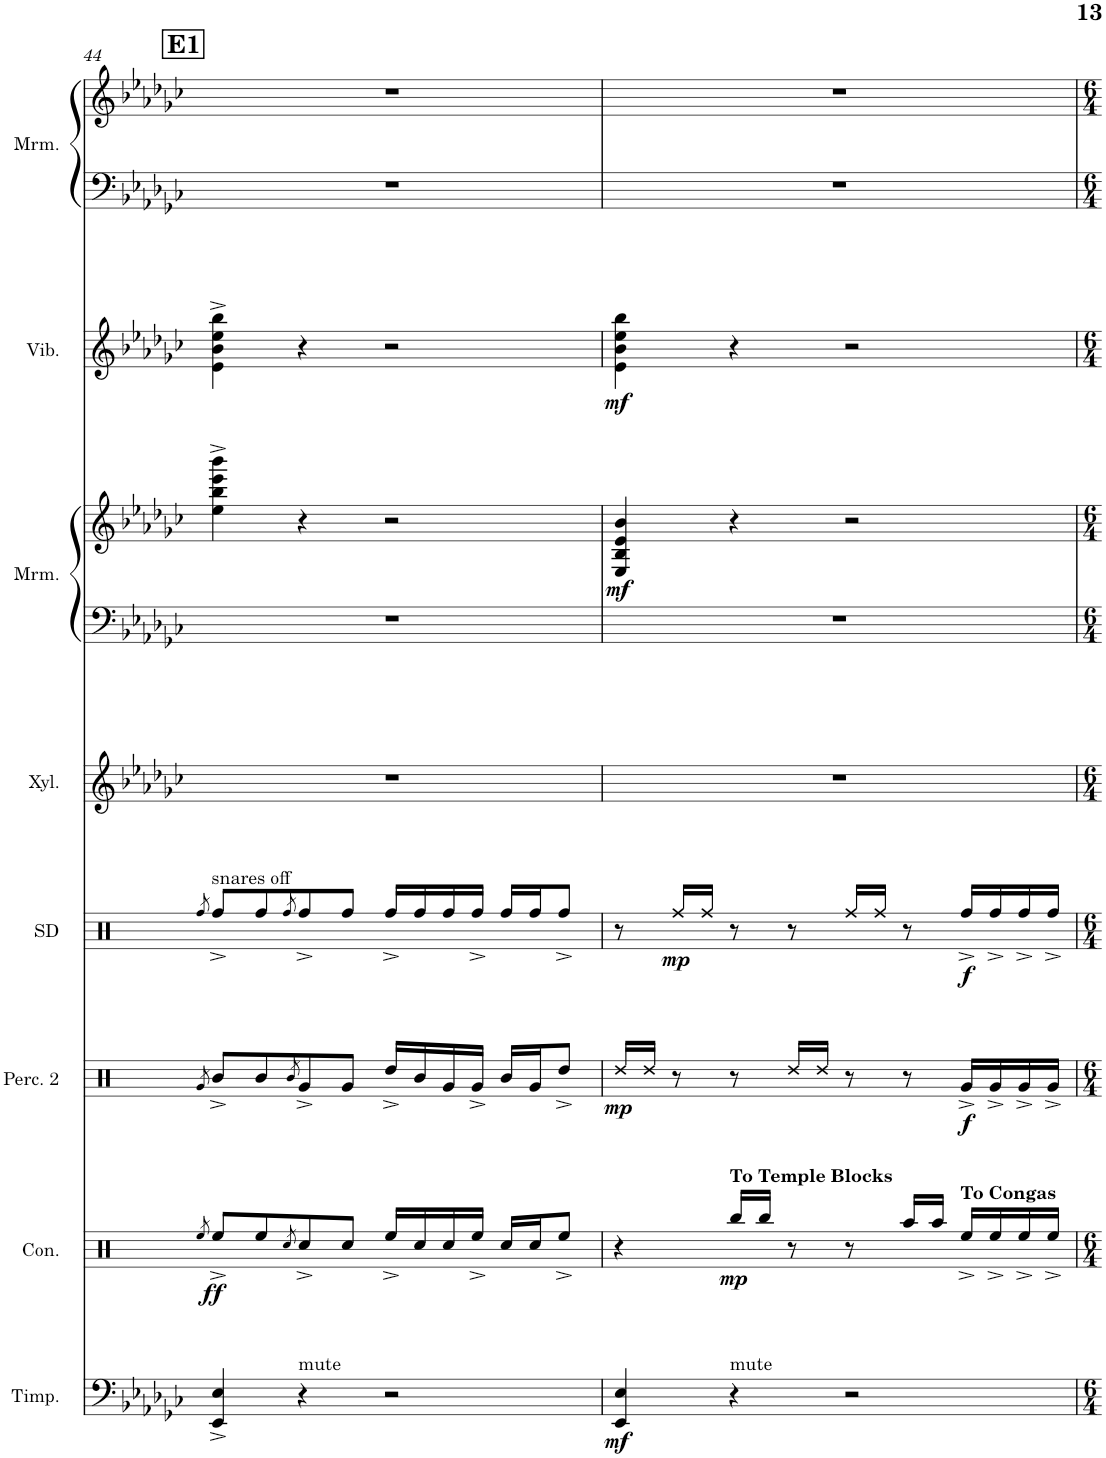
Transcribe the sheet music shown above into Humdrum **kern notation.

**kern	**dynam	**kern	**dynam	**kern	**dynam	**kern	**dynam	**kern	**kern	**kern	**dynam	**kern	**dynam	**kern	**kern
*part8	*part8	*part7	*part7	*part6	*part6	*part5	*part5	*part4	*part3	*part3	*part3	*part2	*part2	*part1	*part1
*staff10	*staff10	*staff9	*staff9	*staff8	*staff8	*staff7	*staff7	*staff6	*staff5	*staff4	*staff4/5	*staff3	*staff3	*staff2	*staff1
*I"Timpani	*	*I"Percussion 3	*	*I"Percussion 2	*	*I"Percussion 1	*	*I"Xylophone	*I"Marimba	*	*	*I"Vibraphone	*	*I"Marimba	*
*I'Timp.	*	*I'Perc. 3	*	*I'Perc. 2	*	*I'Perc. 1	*	*I'Xyl.	*I'Mrm.	*	*	*I'Vib.	*	*I'Mrm.	*
!!LO:PB:g=z
*clefF4	*	*clefX	*	*clefX	*	*clefX	*	*clefG2	*clefF4	*clefG2	*	*clefG2	*	*clefF4	*clefG2
*	*	*	*	*	*	*	*	*Trd-7c-12	*	*	*	*	*	*	*
*k[b-e-a-d-g-c-]	*	*k[]	*	*k[]	*	*k[]	*	*k[b-e-a-d-g-c-]	*k[b-e-a-d-g-c-]	*k[b-e-a-d-g-c-]	*	*k[b-e-a-d-g-c-]	*	*k[b-e-a-d-g-c-]	*k[b-e-a-d-g-c-]
*M4/4	*	*M4/4	*	*M4/4	*	*M4/4	*	*M4/4	*M4/4	*M4/4	*	*M4/4	*	*M4/4	*M4/4
!!LO:REH:place=s1:a:B:cj:fs=14:t=E1
=44	=44	=44	=44	=44	=44	=44	=44	=44	=44	=44	=44	=44	=44	=44	=44
.	.	8qRee/	.	8qRg/	.	8qRff/	.	.	.	.	.	.	.	.	.
!	!	!	!	!	!	!LO:TX:a:t=snares off	!	!	!	!	!	!	!	!	!
!	!	!	!LO:DY:b	!	!	!	!	!	!	!	!	!	!	!	!
4EE-/^ 4E-/^	.	8Ree^/L	ff	8R^/L	.	8Rff^/L	.	1r	1r	4ee-\^ 4bb-\^ 4eee-\^ 4bbb-\^	.	4e-\^ 4b-\^ 4ee-\^ 4bb-\^	.	1r	1r
.	.	8Ree/	.	8R/	.	8Rff/	.	.	.	.	.	.	.	.	.
.	.	8qRcc/	.	8qR/	.	8qRff/	.	.	.	.	.	.	.	.	.
!LO:TX:a:t=mute	!	!	!	!	!	!	!	!	!	!	!	!	!	!	!
4r	.	8Rcc^/	.	8Rg^/	.	8Rff^/	.	.	.	4r	.	4r	.	.	.
.	.	8Rcc/J	.	8Rg/J	.	8Rff/J	.	.	.	.	.	.	.	.	.
2r	.	16Ree^/LL	.	16Rdd^/LL	.	16Rff^/LL	.	.	.	2r	.	2r	.	.	.
.	.	16Rcc/	.	16R/	.	16Rff/	.	.	.	.	.	.	.	.	.
.	.	16Rcc/	.	16Rg/	.	16Rff/	.	.	.	.	.	.	.	.	.
.	.	16Ree^/JJ	.	16Rg^/JJ	.	16Rff^/JJ	.	.	.	.	.	.	.	.	.
.	.	16Rcc/LL	.	16R/LL	.	16Rff/LL	.	.	.	.	.	.	.	.	.
.	.	16Rcc/J	.	16Rg/J	.	16Rff/J	.	.	.	.	.	.	.	.	.
.	.	8Ree^/J	.	8Rdd^/J	.	8Rff^/J	.	.	.	.	.	.	.	.	.
=45	=45	=45	=45	=45	=45	=45	=45	=45	=45	=45	=45	=45	=45	=45	=45
!	!LO:DY:b	!	!	!	!LO:DY:b	!	!	!	!	!	!LO:DY:b	!	!LO:DY:b	!	!
4EE-/ 4E-/	mf	4r	.	16Rdd/LL	mp	8r	.	1r	1r	4E-/ 4B-/ 4e-/ 4b-/	mf	4e-\ 4b-\ 4ee-\ 4bb-\	mf	1r	1r
.	.	.	.	16Rdd/JJ	.	.	.	.	.	.	.	.	.	.	.
!	!	!	!	!	!	!	!LO:DY:b	!	!	!	!	!	!	!	!
.	.	.	.	8r	.	16Rff/LL	mp	.	.	.	.	.	.	.	.
.	.	.	.	.	.	16Rff/JJ	.	.	.	.	.	.	.	.	.
!	!	!LO:TX:a:B:t=To Temple Blocks	!	!	!	!	!	!	!	!	!	!	!	!	!
!LO:TX:a:t=mute	!	!	!	!	!	!	!	!	!	!	!	!	!	!	!
!	!	!	!LO:DY:b	!	!	!	!	!	!	!	!	!	!	!	!
4r	.	16Rbb/LL	mp	8r	.	8r	.	.	.	4r	.	4r	.	.	.
.	.	16Rbb/JJ	.	.	.	.	.	.	.	.	.	.	.	.	.
.	.	8r	.	16Rdd/LL	.	8r	.	.	.	.	.	.	.	.	.
.	.	.	.	16Rdd/JJ	.	.	.	.	.	.	.	.	.	.	.
2r	.	8r	.	8r	.	16Rff/LL	.	.	.	2r	.	2r	.	.	.
.	.	.	.	.	.	16Rff/JJ	.	.	.	.	.	.	.	.	.
.	.	16Raa/LL	.	8r	.	8r	.	.	.	.	.	.	.	.	.
.	.	16Raa/JJ	.	.	.	.	.	.	.	.	.	.	.	.	.
!	!	!LO:TX:a:B:t=To Congas	!	!	!	!	!	!	!	!	!	!	!	!	!
!	!	!	!	!	!LO:DY:b	!	!LO:DY:b	!	!	!	!	!	!	!	!
.	.	16Ree^/LL	.	16Rg^/LL	f	16Rff^/LL	f	.	.	.	.	.	.	.	.
.	.	16Ree^/	.	16Rg^/	.	16Rff^/	.	.	.	.	.	.	.	.	.
.	.	16Ree^/	.	16Rg^/	.	16Rff^/	.	.	.	.	.	.	.	.	.
.	.	16Ree^/JJ	.	16Rg^/JJ	.	16Rff^/JJ	.	.	.	.	.	.	.	.	.
=	=	=	=	=	=	=	=	=	=	=	=	=	=	=	=
*-	*-	*-	*-	*-	*-	*-	*-	*-	*-	*-	*-	*-	*-	*-	*-
